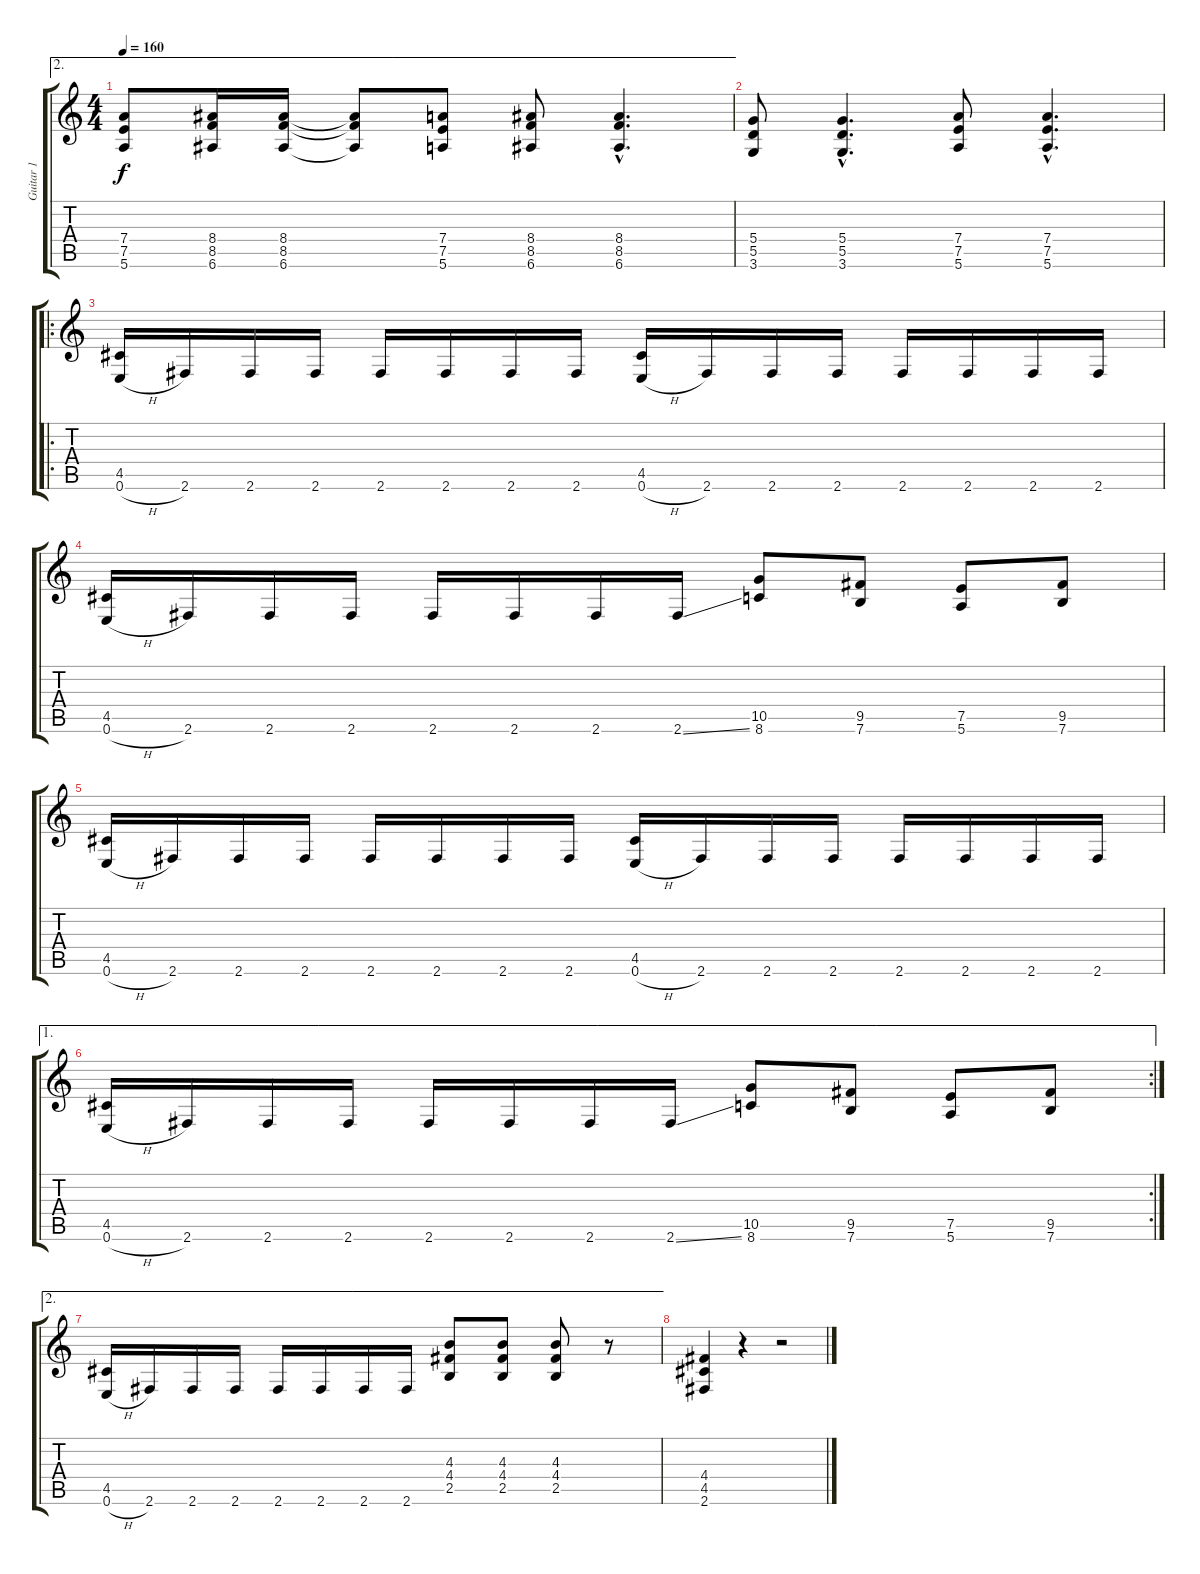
\track ("Guitar 1" "Guitar 1") {instrument distortionguitar}
\staff {score tabs}
\tuning (E4 B3 G3 D3 A2 E2) {hide}
\ae 2
\ts (4 4)
\tempo 160
\clef g2
\ks c
(7.4 7.5 5.6).8{dy f} (8.4 8.5 6.6).16 (8.4 8.5 6.6).16 (8.4{t} 8.5{t} 6.6{t}).8 (7.4 7.5 5.6).8 (8.4 8.5 6.6).8 (8.4{hac} 8.5{hac} 6.6{hac}).4{d} |
(5.4 5.5 3.6).8 (5.4{hac} 5.5{hac} 3.6).4{d} (7.4 7.5 5.6).8 (7.4{hac} 7.5{hac} 5.6{hac}).4{d} |
\ro
(4.5 0.6{h}).16 2.6.16 2.6.16 2.6.16 2.6.16 2.6.16 2.6.16 2.6.16 (4.5 0.6{h}).16 2.6.16 2.6.16 2.6.16 2.6.16 2.6.16 2.6.16 2.6.16 |
(4.5 0.6{h}).16 2.6.16 2.6.16 2.6.16 2.6.16 2.6.16 2.6.16 2.6{ss}.16 (10.5 8.6).8 (9.5 7.6).8 (7.5 5.6).8 (9.5 7.6).8 |
(4.5 0.6{h}).16 2.6.16 2.6.16 2.6.16 2.6.16 2.6.16 2.6.16 2.6.16 (4.5 0.6{h}).16 2.6.16 2.6.16 2.6.16 2.6.16 2.6.16 2.6.16 2.6.16 |
\ae 1
\rc 2
(4.5 0.6{h}).16 2.6.16 2.6.16 2.6.16 2.6.16 2.6.16 2.6.16 2.6{ss}.16 (10.5 8.6).8 (9.5 7.6).8 (7.5 5.6).8 (9.5 7.6).8 |
\ae 2
(4.5 0.6{h}).16 2.6.16 2.6.16 2.6.16 2.6.16 2.6.16 2.6.16 2.6.16 (4.3 4.4 2.5).8 (4.3 4.4 2.5).8 (4.3 4.4 2.5).8 r.8 |
(4.4 4.5 2.6).4 r.4 r.2
